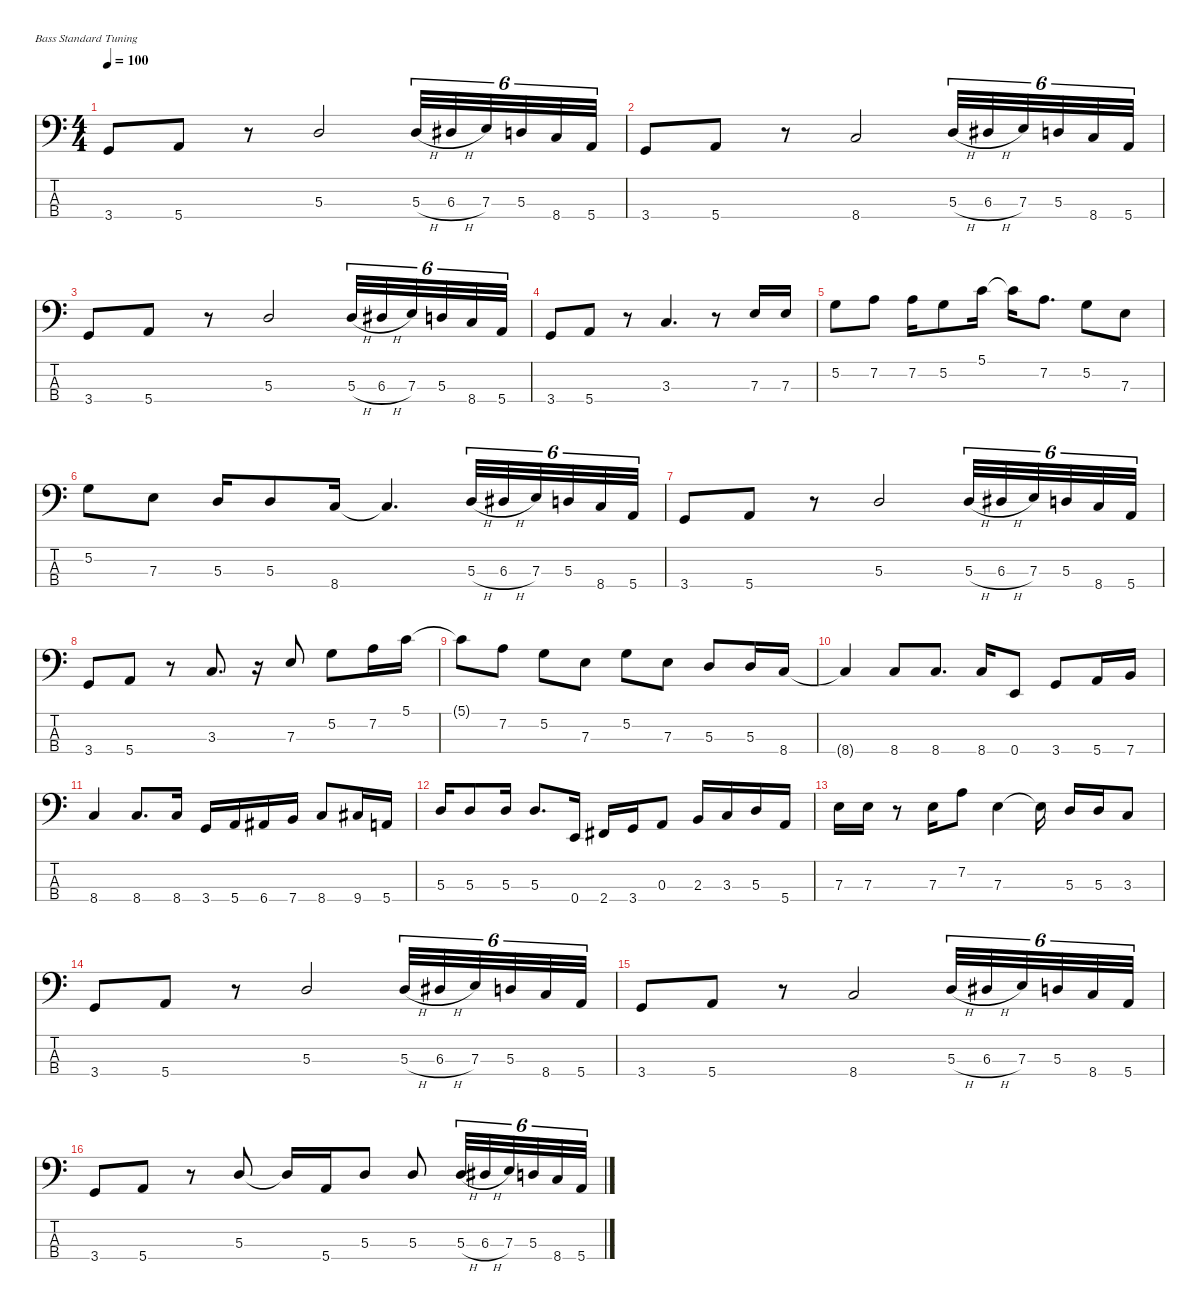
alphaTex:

\defaultSystemsLayout 4
\hideDynamics
\bracketExtendMode nobrackets
\singleTrackTrackNamePolicy hidden
\multiTrackTrackNamePolicy hidden
\firstSystemTrackNameMode fullname
\firstSystemTrackNameOrientation horizontal
\otherSystemsTrackNameOrientation horizontal
\track ("Bass" "el.bs.") {instrument electricbassfinger}
\staff {score tabs}
\tuning (G2 D2 A1 E1)
\ts (4 4)
\tempo 100
\clef f4
\ks c
3.4.8{dy mp beam Up} 5.4.8{beam Up} r.8{beam Up} 5.3.2{beam Up} 5.3{h}.32{tu (6 4) beam Up} 6.3{h acc #}.32{tu (6 4) beam Up} 7.3.32{tu (6 4) beam Up} 5.3.32{tu (6 4) beam Up} 8.4.32{tu (6 4) beam Up} 5.4.32{tu (6 4) beam Up} |
3.4.8{beam Up} 5.4.8{beam Up} r.8{beam Up} 8.4.2{beam Up} 5.3{h}.32{tu (6 4) beam Up} 6.3{h acc #}.32{tu (6 4) beam Up} 7.3.32{tu (6 4) beam Up} 5.3.32{tu (6 4) beam Up} 8.4.32{tu (6 4) beam Up} 5.4.32{tu (6 4) beam Up} |
3.4.8{beam Up} 5.4.8{beam Up} r.8{beam Up} 5.3.2{beam Up} 5.3{h}.32{tu (6 4) beam Up} 6.3{h acc #}.32{tu (6 4) beam Up} 7.3.32{tu (6 4) beam Up} 5.3.32{tu (6 4) beam Up} 8.4.32{tu (6 4) beam Up} 5.4.32{tu (6 4) beam Up} |
3.4.8{beam Up} 5.4.8{beam Up} r.8{beam Up} 3.3.4{d beam Up} r.8{beam Up} 7.3.16{beam Down} 7.3.16{beam Down} |
5.2.8{beam Down} 7.2.8{beam Down} 7.2.16{beam Down} 5.2.8{beam Down} 5.1.16{beam Down} 5.1{t}.16{dy f beam Down} 7.2.8{d dy mp beam Down} 5.2.8{beam Down} 7.3.8{beam Down} |
5.2.8{beam Down} 7.3.8{beam Down} 5.3.16{beam Up} 5.3.8{beam Up} 8.4.16{beam Up} 8.4{t}.4{d dy f beam Up} 5.3{h}.32{tu (6 4) dy mp beam Up} 6.3{h acc #}.32{tu (6 4) beam Up} 7.3.32{tu (6 4) beam Up} 5.3.32{tu (6 4) beam Up} 8.4.32{tu (6 4) beam Up} 5.4.32{tu (6 4) beam Up} |
3.4.8{beam Up} 5.4.8{beam Up} r.8{beam Up} 5.3.2{beam Up} 5.3{h}.32{tu (6 4) beam Up} 6.3{h acc #}.32{tu (6 4) beam Up} 7.3.32{tu (6 4) beam Up} 5.3.32{tu (6 4) beam Up} 8.4.32{tu (6 4) beam Up} 5.4.32{tu (6 4) beam Up} |
3.4.8{beam Up} 5.4.8{beam Up} r.8{beam Up} 3.3.8{d beam Up} r.16{beam Up} 7.3.8{beam Down} 5.2.8{beam Down} 7.2.16{beam Down} 5.1.16{beam Down} |
5.1{t}.8{dy f beam Down} 7.2.8{dy mp beam Down} 5.2.8{beam Down} 7.3.8{beam Down} 5.2.8{beam Down} 7.3.8{beam Down} 5.3.8{beam Up} 5.3.16{beam Up} 8.4.16{beam Up} |
8.4{t}.4{dy f beam Up} 8.4.8{dy mp beam Up} 8.4.8{d beam Up} 8.4.16{beam Up} 0.4.8{beam Up} 3.4.8{beam Up} 5.4.16{beam Up} 7.4.16{beam Up} |
8.4.4{beam Up} 8.4.8{d beam Up} 8.4.16{beam Up} 3.4.16{beam Up} 5.4.16{beam Up} 6.4{acc #}.16{beam Up} 7.4.16{beam Up} 8.4.8{beam Up} 9.4{acc #}.16{beam Up} 5.4.16{beam Up} |
5.3.16{beam Up} 5.3.8{beam Up} 5.3.16{beam Up} 5.3.8{d beam Up} 0.4.16{beam Up} 2.4{acc #}.16{beam Up} 3.4.16{beam Up} 0.3.8{beam Up} 2.3.16{beam Up} 3.3.16{beam Up} 5.3.16{beam Up} 5.4.16{beam Up} |
7.3.16{beam Down} 7.3.16{beam Down} r.8{beam Down} 7.3.16{beam Down} 7.2.8{beam Down} 7.3.4{beam Down} 7.3{t}.16{dy f beam Down} 5.3.16{dy mp beam Up} 5.3.16{beam Up} 3.3.8{beam Up} |
3.4.8{beam Up} 5.4.8{beam Up} r.8{beam Up} 5.3.2{beam Up} 5.3{h}.32{tu (6 4) beam Up} 6.3{h acc #}.32{tu (6 4) beam Up} 7.3.32{tu (6 4) beam Up} 5.3.32{tu (6 4) beam Up} 8.4.32{tu (6 4) beam Up} 5.4.32{tu (6 4) beam Up} |
3.4.8{beam Up} 5.4.8{beam Up} r.8{beam Up} 8.4.2{beam Up} 5.3{h}.32{tu (6 4) beam Up} 6.3{h acc #}.32{tu (6 4) beam Up} 7.3.32{tu (6 4) beam Up} 5.3.32{tu (6 4) beam Up} 8.4.32{tu (6 4) beam Up} 5.4.32{tu (6 4) beam Up} |
3.4.8{beam Up} 5.4.8{beam Up} r.8{beam Up} 5.3.8{beam Up} 5.3{t}.16{dy f beam Up} 5.4.16{dy mp beam Up} 5.3.8{beam Up} 5.3.8{beam Up} 5.3{h}.32{tu (6 4) beam Up} 6.3{h acc #}.32{tu (6 4) beam Up} 7.3.32{tu (6 4) beam Up} 5.3.32{tu (6 4) beam Up} 8.4.32{tu (6 4) beam Up} 5.4.32{tu (6 4) beam Up}
